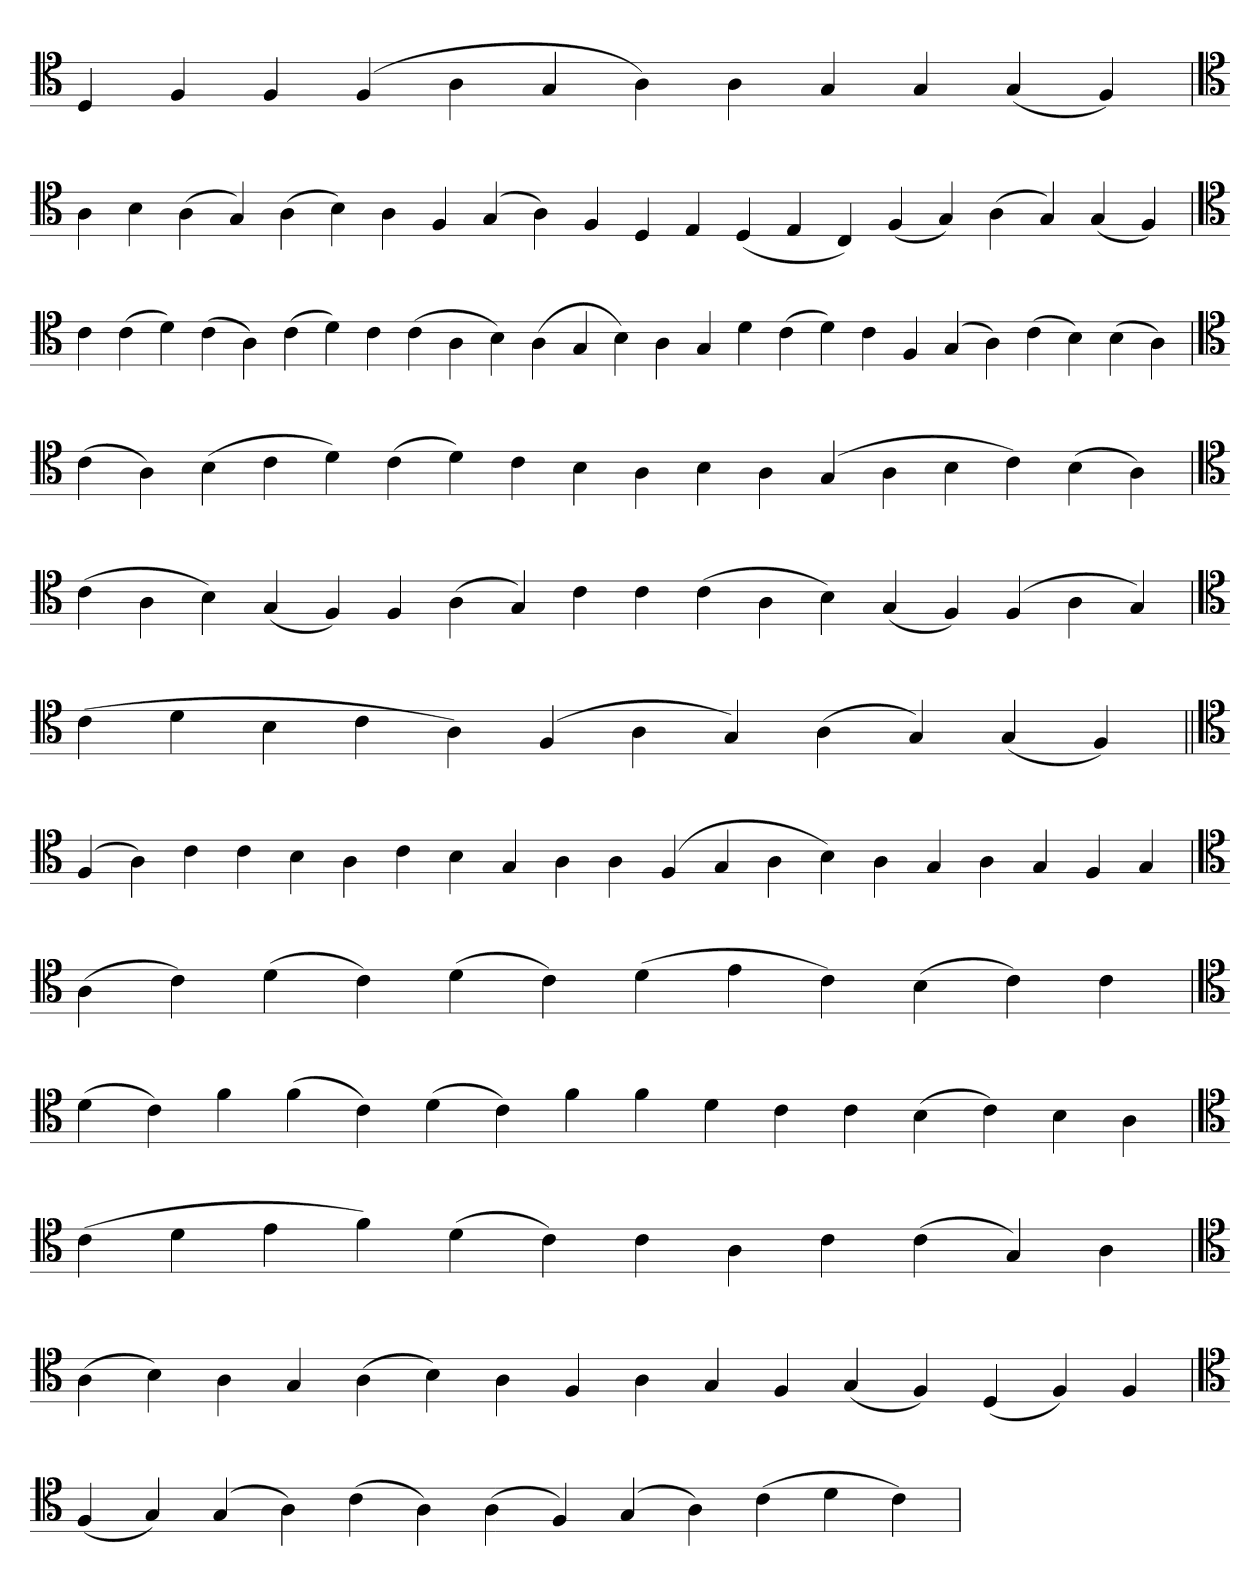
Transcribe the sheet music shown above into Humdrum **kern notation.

**kern
*part1
*staff1
*clefC4
=
4D
4F
4F
(4F
4A
4G
4A)
4A
4G
4G
(4G
4F)
=`
*clefC4
4A
4B
(4A
4G)
(4A
4B)
4A
4F
(4G
4A)
4F
4D
4E
(4D
4E
4C)
(4F
4G)
(4A
4G)
(4G
4F)
='
*clefC4
4c
(4c
4d)
(4c
4A)
(4c
4d)
4c
(4c
4A
4B)
(4A
4G
4B)
4A
4G
4d
(4c
4d)
4c
4F
(4G
4A)
(4c
4B)
(4B
4A)
=
*clefC4
(4c
4A)
(4B
4c
4d)
(4c
4d)
4c
4B
4A
4B
4A
(4G
4A
4B
4c)
(4B
4A)
=`
*clefC4
(4c
4A
4B)
(4G
4F)
4F
(4A
4G)
4c
4c
(4c
4A
4B)
(4G
4F)
(4F
4A
4G)
=`
*clefC4
(4c
4d
4B
4c
4A)
(4F
4A
4G)
(4A
4G)
(4G
4F)
=||
*clefC4
(4F
4A)
4c
4c
4B
4A
4c
4B
4G
4A
4A
(4F
4G
4A
4B)
4A
4G
4A
4G
4F
4G
=`
*clefC4
(4A
4c)
(4d
4c)
(4d
4c)
(4d
4e
4c)
(4B
4c)
4c
=`
*clefC4
(4d
4c)
4f
(4f
4c)
(4d
4c)
4f
4f
4d
4c
4c
(4B
4c)
4B
4A
='
*clefC4
(4c
4d
4e
4f)
(4d
4c)
4c
4A
4c
(4c
4G)
4A
=`
*clefC4
(4A
4B)
4A
4G
(4A
4B)
4A
4F
4A
4G
4F
(4G
4F)
(4D
4F)
4F
=
*clefC4
(4F
4G)
(4G
4A)
(4c
4A)
(4A
4F)
(4G
4A)
(4c
4d
4c)
=`
*-
